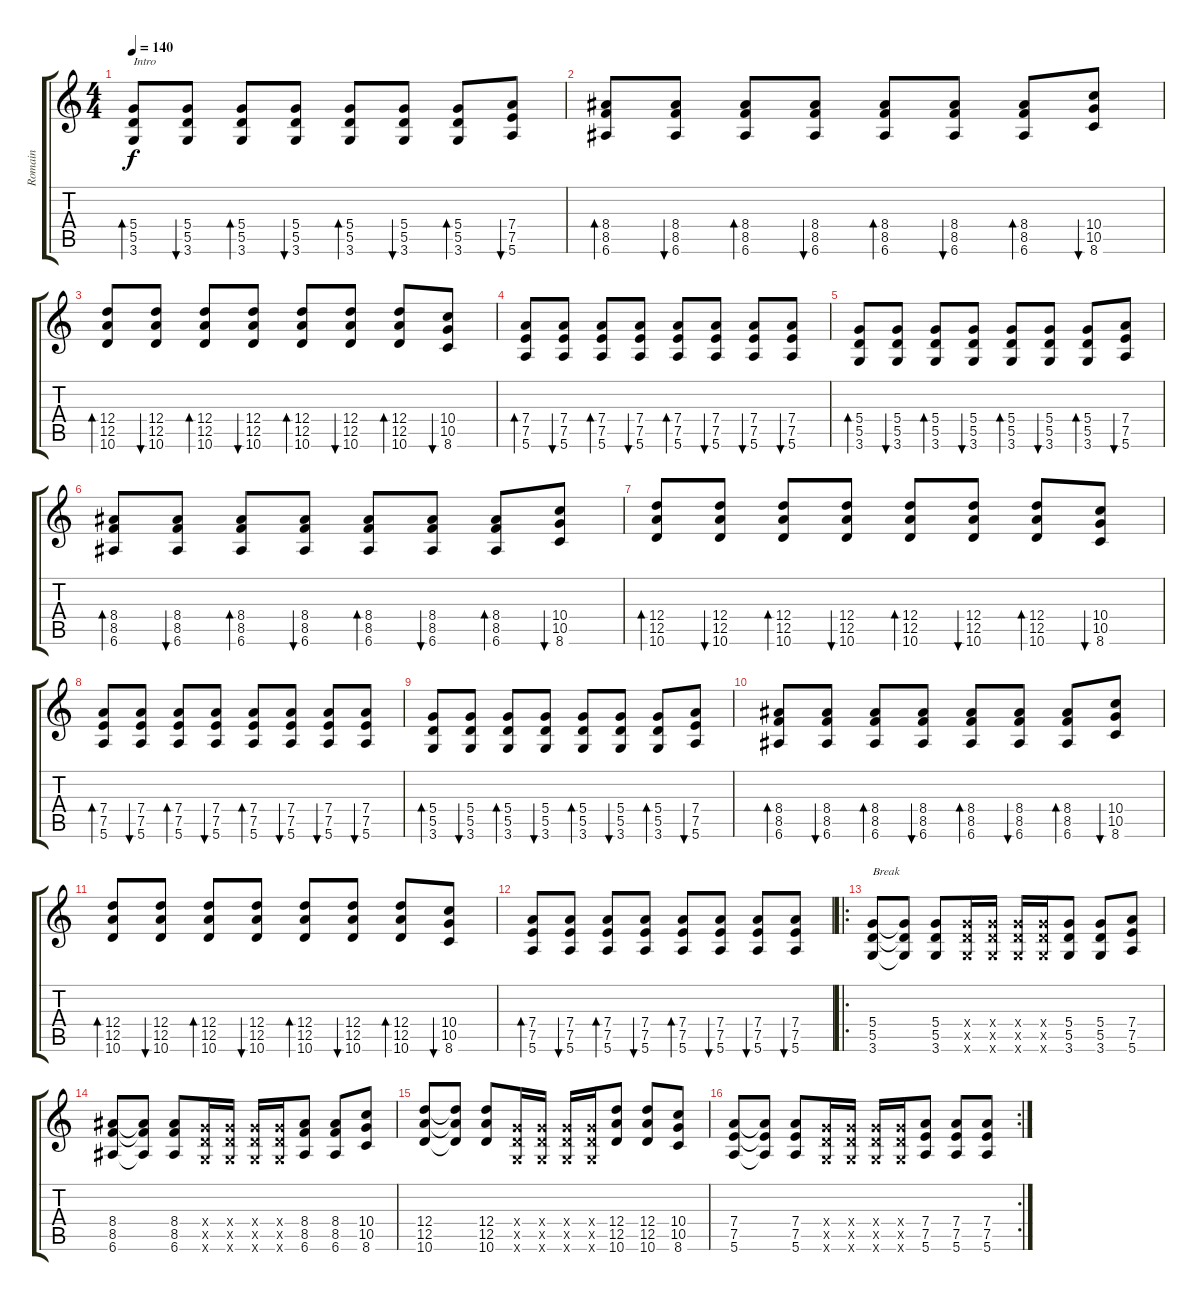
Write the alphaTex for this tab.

\track ("Romain" "Romain") {instrument distortionguitar}
\staff {score tabs}
\tuning (E4 B3 G3 D3 A2 E2) {hide}
\ts (4 4)
\tempo 140
\clef g2
\ks c
(5.4 5.5 3.6).8{bd 60 txt "Intro" dy f instrument distortionguitar} (5.4 5.5 3.6).8{bu 60} (5.4 5.5 3.6).8{bd 60} (5.4 5.5 3.6).8{bu 60} (5.4 5.5 3.6).8{bd 60} (5.4 5.5 3.6).8{bu 60} (5.4 5.5 3.6).8{bd 60} (7.4 7.5 5.6).8{bu 60} |
(8.4 8.5 6.6).8{bd 60} (8.4 8.5 6.6).8{bu 60} (8.4 8.5 6.6).8{bd 60} (8.4 8.5 6.6).8{bu 60} (8.4 8.5 6.6).8{bd 60} (8.4 8.5 6.6).8{bu 60} (8.4 8.5 6.6).8{bd 60} (10.4 10.5 8.6).8{bu 60} |
(12.4 12.5 10.6).8{bd 60} (12.4 12.5 10.6).8{bu 60} (12.4 12.5 10.6).8{bd 60} (12.4 12.5 10.6).8{bu 60} (12.4 12.5 10.6).8{bd 60} (12.4 12.5 10.6).8{bu 60} (12.4 12.5 10.6).8{bd 60} (10.4 10.5 8.6).8{bu 60} |
(7.4 7.5 5.6).8{bd 60} (7.4 7.5 5.6).8{bu 60} (7.4 7.5 5.6).8{bd 60} (7.4 7.5 5.6).8{bu 60} (7.4 7.5 5.6).8{bd 60} (7.4 7.5 5.6).8{bu 60} (7.4 7.5 5.6).8{bu 60} (7.4 7.5 5.6).8{bu 60} |
(5.4 5.5 3.6).8{bd 60} (5.4 5.5 3.6).8{bu 60} (5.4 5.5 3.6).8{bd 60} (5.4 5.5 3.6).8{bu 60} (5.4 5.5 3.6).8{bd 60} (5.4 5.5 3.6).8{bu 60} (5.4 5.5 3.6).8{bd 60} (7.4 7.5 5.6).8{bu 60} |
(8.4 8.5 6.6).8{bd 60} (8.4 8.5 6.6).8{bu 60} (8.4 8.5 6.6).8{bd 60} (8.4 8.5 6.6).8{bu 60} (8.4 8.5 6.6).8{bd 60} (8.4 8.5 6.6).8{bu 60} (8.4 8.5 6.6).8{bd 60} (10.4 10.5 8.6).8{bu 60} |
(12.4 12.5 10.6).8{bd 60} (12.4 12.5 10.6).8{bu 60} (12.4 12.5 10.6).8{bd 60} (12.4 12.5 10.6).8{bu 60} (12.4 12.5 10.6).8{bd 60} (12.4 12.5 10.6).8{bu 60} (12.4 12.5 10.6).8{bd 60} (10.4 10.5 8.6).8{bu 60} |
(7.4 7.5 5.6).8{bd 60} (7.4 7.5 5.6).8{bu 60} (7.4 7.5 5.6).8{bd 60} (7.4 7.5 5.6).8{bu 60} (7.4 7.5 5.6).8{bd 60} (7.4 7.5 5.6).8{bu 60} (7.4 7.5 5.6).8{bu 60} (7.4 7.5 5.6).8{bu 60} |
(5.4 5.5 3.6).8{bd 60} (5.4 5.5 3.6).8{bu 60} (5.4 5.5 3.6).8{bd 60} (5.4 5.5 3.6).8{bu 60} (5.4 5.5 3.6).8{bd 60} (5.4 5.5 3.6).8{bu 60} (5.4 5.5 3.6).8{bd 60} (7.4 7.5 5.6).8{bu 60} |
(8.4 8.5 6.6).8{bd 60} (8.4 8.5 6.6).8{bu 60} (8.4 8.5 6.6).8{bd 60} (8.4 8.5 6.6).8{bu 60} (8.4 8.5 6.6).8{bd 60} (8.4 8.5 6.6).8{bu 60} (8.4 8.5 6.6).8{bd 60} (10.4 10.5 8.6).8{bu 60} |
(12.4 12.5 10.6).8{bd 60} (12.4 12.5 10.6).8{bu 60} (12.4 12.5 10.6).8{bd 60} (12.4 12.5 10.6).8{bu 60} (12.4 12.5 10.6).8{bd 60} (12.4 12.5 10.6).8{bu 60} (12.4 12.5 10.6).8{bd 60} (10.4 10.5 8.6).8{bu 60} |
(7.4 7.5 5.6).8{bd 60} (7.4 7.5 5.6).8{bu 60} (7.4 7.5 5.6).8{bd 60} (7.4 7.5 5.6).8{bu 60} (7.4 7.5 5.6).8{bd 60} (7.4 7.5 5.6).8{bu 60} (7.4 7.5 5.6).8{bu 60} (7.4 7.5 5.6).8{bu 60} |
\ro
(5.4 5.5 3.6).8{txt "Break"} (5.4{t} 5.5{t} 3.6{t}).8 (5.4 5.5 3.6).8 (5.4{x} 5.5{x} 3.6{x}).16 (5.4{x} 5.5{x} 3.6{x}).16 (5.4{x} 5.5{x} 3.6{x}).16 (5.4{x} 5.5{x} 3.6{x}).16 (5.4 5.5 3.6).8 (5.4 5.5 3.6).8 (7.4 7.5 5.6).8 |
(8.4 8.5 6.6).8 (8.4{t} 8.5{t} 6.6{t}).8 (8.4 8.5 6.6).8 (5.4{x} 5.5{x} 3.6{x}).16 (5.4{x} 5.5{x} 3.6{x}).16 (5.4{x} 5.5{x} 3.6{x}).16 (5.4{x} 5.5{x} 3.6{x}).16 (8.4 8.5 6.6).8 (8.4 8.5 6.6).8 (10.4 10.5 8.6).8 |
(12.4 12.5 10.6).8 (12.4{t} 12.5{t} 10.6{t}).8 (12.4 12.5 10.6).8 (5.4{x} 5.5{x} 3.6{x}).16 (5.4{x} 5.5{x} 3.6{x}).16 (5.4{x} 5.5{x} 3.6{x}).16 (5.4{x} 5.5{x} 3.6{x}).16 (12.4 12.5 10.6).8 (12.4 12.5 10.6).8 (10.4 10.5 8.6).8 |
\rc 2
(7.4 7.5 5.6).8 (7.4{t} 7.5{t} 5.6{t}).8 (7.4 7.5 5.6).8 (5.4{x} 5.5{x} 3.6{x}).16 (5.4{x} 5.5{x} 3.6{x}).16 (5.4{x} 5.5{x} 3.6{x}).16 (5.4{x} 5.5{x} 3.6{x}).16 (7.4 7.5 5.6).8 (7.4 7.5 5.6).8 (7.4 7.5 5.6).8
